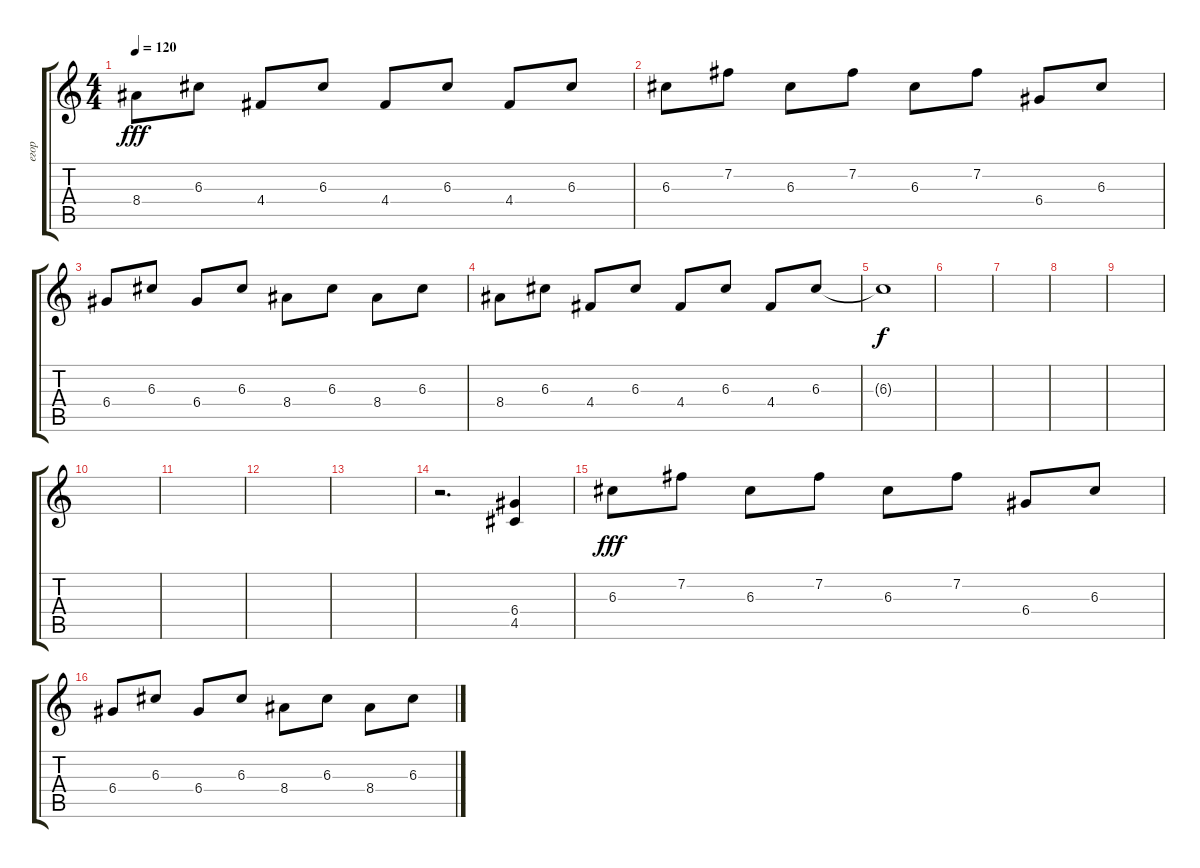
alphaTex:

\track ("егор" "егор") {instrument distortionguitar}
\staff {score tabs}
\tuning (E4 B3 G3 D3 A2 E2) {hide}
\ts (4 4)
\tempo 120
\clef g2
\ks c
8.4.8{dy fff} 6.3.8 4.4.8 6.3.8 4.4.8 6.3.8 4.4.8 6.3.8 |
6.3.8 7.2.8 6.3.8 7.2.8 6.3.8 7.2.8 6.4.8 6.3.8 |
6.4.8 6.3.8 6.4.8 6.3.8 8.4.8 6.3.8 8.4.8 6.3.8 |
8.4.8 6.3.8 4.4.8 6.3.8 4.4.8 6.3.8 4.4.8 6.3.8 |
6.3{t}.1{dy f} |
|
|
|
|
|
|
|
|
r.2{d} (6.4 4.5).4 |
6.3.8{dy fff} 7.2.8 6.3.8 7.2.8 6.3.8 7.2.8 6.4.8 6.3.8 |
6.4.8 6.3.8 6.4.8 6.3.8 8.4.8 6.3.8 8.4.8 6.3.8
